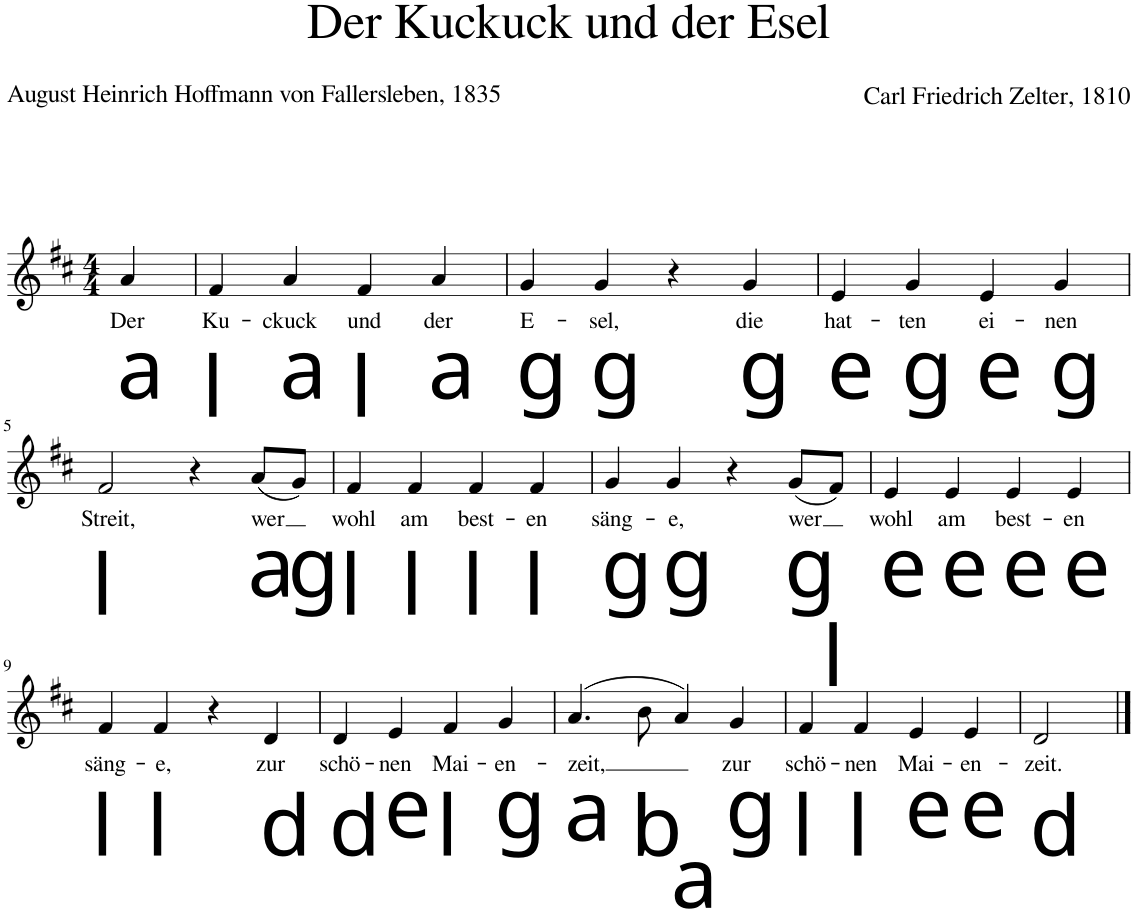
**kern	**text
*part1	*part1
*staff1	*staff1
*I"Piano	*
*I'Pno.	*
*clefG2	*
*k[f#c#]	*
*M4/4	*
=1	=1
!LO:TX:b:t=a	!
!	!LO:LY:b
4a/	Der
=2	=2
!LO:TX:b:t=l	!
!	!LO:LY:b
4f#/	Ku-
!LO:TX:b:t=a	!
!	!LO:LY:b
4a/	-ckuck
!LO:TX:b:t=l	!
!	!LO:LY:b
4f#/	und
!LO:TX:b:t=a	!
!	!LO:LY:b
4a/	der
=3	=3
!LO:TX:b:t=g	!
!	!LO:LY:b
4g/	E-
!LO:TX:b:t=g	!
!	!LO:LY:b
4g/	-sel,
4r	.
!LO:TX:b:t=g	!
!	!LO:LY:b
4g/	die
=4	=4
!LO:TX:b:t=e	!
!	!LO:LY:b
4e/	hat-
!LO:TX:b:t=g	!
!	!LO:LY:b
4g/	-ten
!LO:TX:b:t=e	!
!	!LO:LY:b
4e/	ei-
!LO:TX:b:t=g	!
!	!LO:LY:b
4g/	-nen
!!LO:LB:g=z
=5	=5
!LO:TX:b:t=l	!
!	!LO:LY:b
2f#/	Streit,
4r	.
!LO:TX:b:t=a	!
!	!LO:LY:b
(8a/L	wer
!LO:TX:b:t=g	!
8g/J)	.
=6	=6
!LO:TX:b:t=l	!
!	!LO:LY:b
4f#/	wohl
!LO:TX:b:t=l	!
!	!LO:LY:b
4f#/	am
!LO:TX:b:t=l	!
!	!LO:LY:b
4f#/	best-
!LO:TX:b:t=l	!
!	!LO:LY:b
4f#/	-en
=7	=7
!LO:TX:b:t=g	!
!	!LO:LY:b
4g/	säng-
!LO:TX:b:t=g	!
!	!LO:LY:b
4g/	-e,
4r	.
!LO:TX:b:t=g	!
!	!LO:LY:b
(8g/L	wer
!LO:TX:b:t=l	!
8f#/J)	.
=8	=8
!LO:TX:b:t=e	!
!	!LO:LY:b
4e/	wohl
!LO:TX:b:t=e	!
!	!LO:LY:b
4e/	am
!LO:TX:b:t=e	!
!	!LO:LY:b
4e/	best-
!LO:TX:b:t=e	!
!	!LO:LY:b
4e/	-en
!!LO:LB:g=z
=9	=9
!LO:TX:b:t=l	!
!	!LO:LY:b
4f#/	säng-
!LO:TX:b:t=l	!
!	!LO:LY:b
4f#/	-e,
4r	.
!LO:TX:b:t=d	!
!	!LO:LY:b
4d/	zur
=10	=10
!LO:TX:b:t=d	!
!	!LO:LY:b
4d/	schö-
!LO:TX:b:t=e	!
!	!LO:LY:b
4e/	-nen
!LO:TX:b:t=l	!
!	!LO:LY:b
4f#/	Mai-
!LO:TX:b:t=g	!
!	!LO:LY:b
4g/	-en-
=11	=11
!LO:TX:b:t=a	!
!	!LO:LY:b
(4.a/	-zeit,
!LO:TX:b:t=b	!
8b\	.
!LO:TX:b:t=a	!
4a/)	.
!LO:TX:b:t=g	!
!	!LO:LY:b
4g/	zur
=12	=12
!LO:TX:b:t=l	!
!	!LO:LY:b
4f#/	schö-
!LO:TX:b:t=l	!
!	!LO:LY:b
4f#/	-nen
!LO:TX:b:t=e	!
!	!LO:LY:b
4e/	Mai-
!LO:TX:b:t=e	!
!	!LO:LY:b
4e/	-en-
=13	=13
!LO:TX:b:t=d	!
!	!LO:LY:b
2d/	-zeit.
==	==
*-	*-
